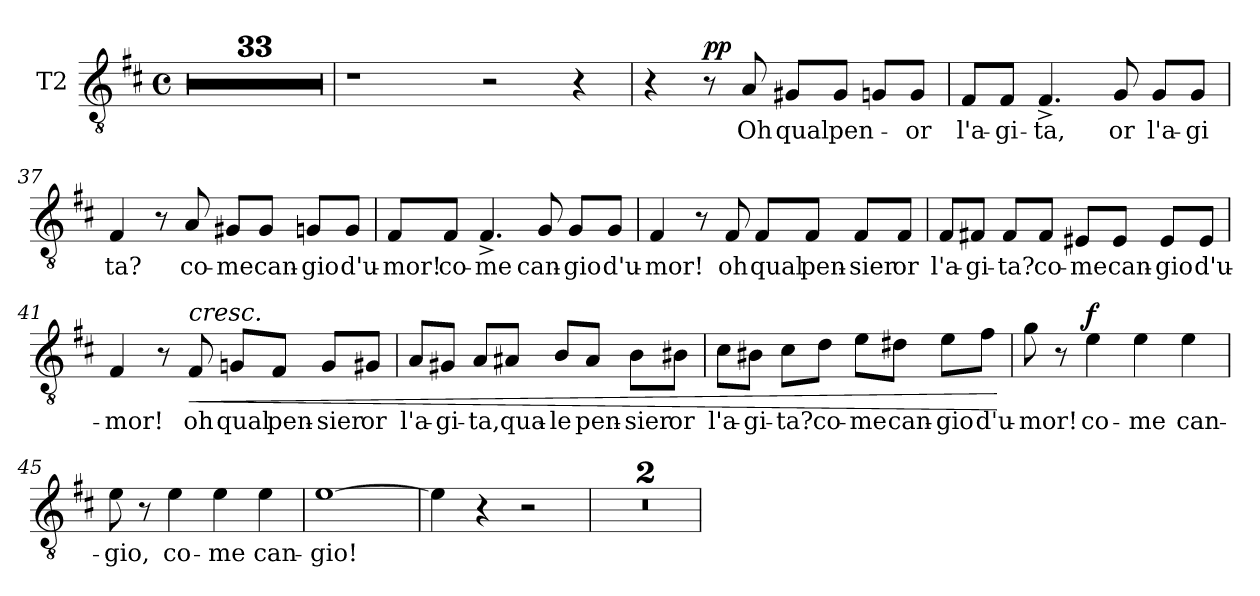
**kern	**text	**dynam
*part1	*part1	*part1
*staff1	*staff1	*staff1
*I"T2	*	*
*I'T2	*	*
*clefGv2	*	*
*k[f#c#]	*	*
*M4/4	*	*
*met(c)	*	*
=1	=1	=1
1r	.	.
=2	=2	=2
1r	.	.
=3	=3	=3
1r	.	.
!!LO:LB:g=z
=4	=4	=4
1r	.	.
=5	=5	=5
1r	.	.
=6	=6	=6
1r	.	.
!!LO:LB:g=z
=7	=7	=7
1r	.	.
=8	=8	=8
1r	.	.
=9	=9	=9
1r	.	.
!!LO:LB:g=z
=10	=10	=10
1r	.	.
=11	=11	=11
1r	.	.
=12	=12	=12
1r	.	.
!!LO:PB:g=z
=13	=13	=13
1r	.	.
=14	=14	=14
1r	.	.
=15	=15	=15
1r	.	.
!!LO:LB:g=z
=16	=16	=16
1r	.	.
=17	=17	=17
1r	.	.
!!LO:LB:g=z
=18	=18	=18
1r	.	.
=19	=19	=19
1r	.	.
=20	=20	=20
1r	.	.
!!LO:LB:g=z
=21	=21	=21
1r	.	.
=22	=22	=22
1r	.	.
=23	=23	=23
1r	.	.
!!LO:PB:g=z
=24	=24	=24
1r	.	.
=25	=25	=25
1r	.	.
=26	=26	=26
1r	.	.
!!LO:LB:g=z
=27	=27	=27
1r	.	.
=28	=28	=28
1r	.	.
=29	=29	=29
1r	.	.
!!LO:LB:g=z
=30	=30	=30
1r	.	.
=31	=31	=31
1r	.	.
=32	=32	=32
1r	.	.
!!LO:PB:g=z
=33	=33	=33
1r	.	.
=34	=34	=34
1r	.	.
2r	.	.
4r	.	.
=35	=35	=35
4r	.	.
!	!	!LO:DY:a
8r	.	pp
8A/	Oh	.
8G#X/L	qual	.
8G#/J	pen-	.
8Gn/L	.	.
8G/J	or	.
!!LO:PB:g=z
=36	=36	=36
8F#/L	l'a-	.
8F#/J	-gi-	.
4.F#^/	-ta,	.
8G/	or	.
8G/L	l'a-	.
8G/J	-gi	.
=37	=37	=37
4F#/	-ta?	.
8r	.	.
8A/	co-	.
8G#X/L	-me	.
8G#/J	can-	.
8Gn/L	-gio	.
8G/J	d'u-	.
!!LO:PB:g=z
=38	=38	=38
8F#/L	-mor!	.
8F#/J	co-	.
4.F#^/	-me	.
8G/	can-	.
8G/L	-gio	.
8G/J	d'u-	.
=39	=39	=39
4F#/	-mor!	.
8r	.	.
8F#/	oh	.
8F#/L	qual	.
8F#/J	pen-	.
8F#/L	-sier	.
8F#/J	or	.
!!LO:PB:g=z
=40	=40	=40
8F#/L	l'a-	.
8F#X/J	-gi-	.
8F#/L	-ta?	.
8F#/J	co-	.
8E#X/L	-me	.
8E#/J	can-	.
8E#/L	-gio	.
8E#/J	d'u-	.
=41	=41	=41
4F#/	-mor!	.
8r	.	.
!LO:TX:a:i:t=cresc.	!	!
!	!	!LO:HP:b
8F#/	oh	<
8Gn/L	qual	.
8F#/J	pen-	.
8G/L	-sier	.
8G#X/J	or	.
!!LO:PB:g=z
=42	=42	=42
8A/L	l'a-	.
8G#X/J	-gi-	.
8A/L	-ta,	.
8A#X/J	qua-	.
8B/L	-le	.
8A#/J	pen-	.
8B\L	-sier	.
8B#X\J	or	.
=43	=43	=43
8c#\L	l'a-	.
8B#X\J	-gi-	.
8c#\L	-ta?	.
8d\J	co-	.
8e\L	-me	.
8d#X\J	can-	.
8e\L	-gio	.
8f#\J	d'u-	.
.	.	[
=44	=44	=44
8g\	-mor!	.
8r	.	.
!	!	!LO:DY:a
4e\	co-	f
4e\	-me	.
4e\	can-	.
!!LO:PB:g=z
=45	=45	=45
8e\	-gio,	.
8r	.	.
4e\	co-	.
4e\	-me	.
4e\	can-	.
=46	=46	=46
[1e	-gio!	.
=47	=47	=47
4e\]	.	.
4r	.	.
2r	.	.
=48	=48	=48
1r	.	.
!!LO:LB:g=z
=49	=49	=49
1r	.	.
=	=	=
*-	*-	*-
